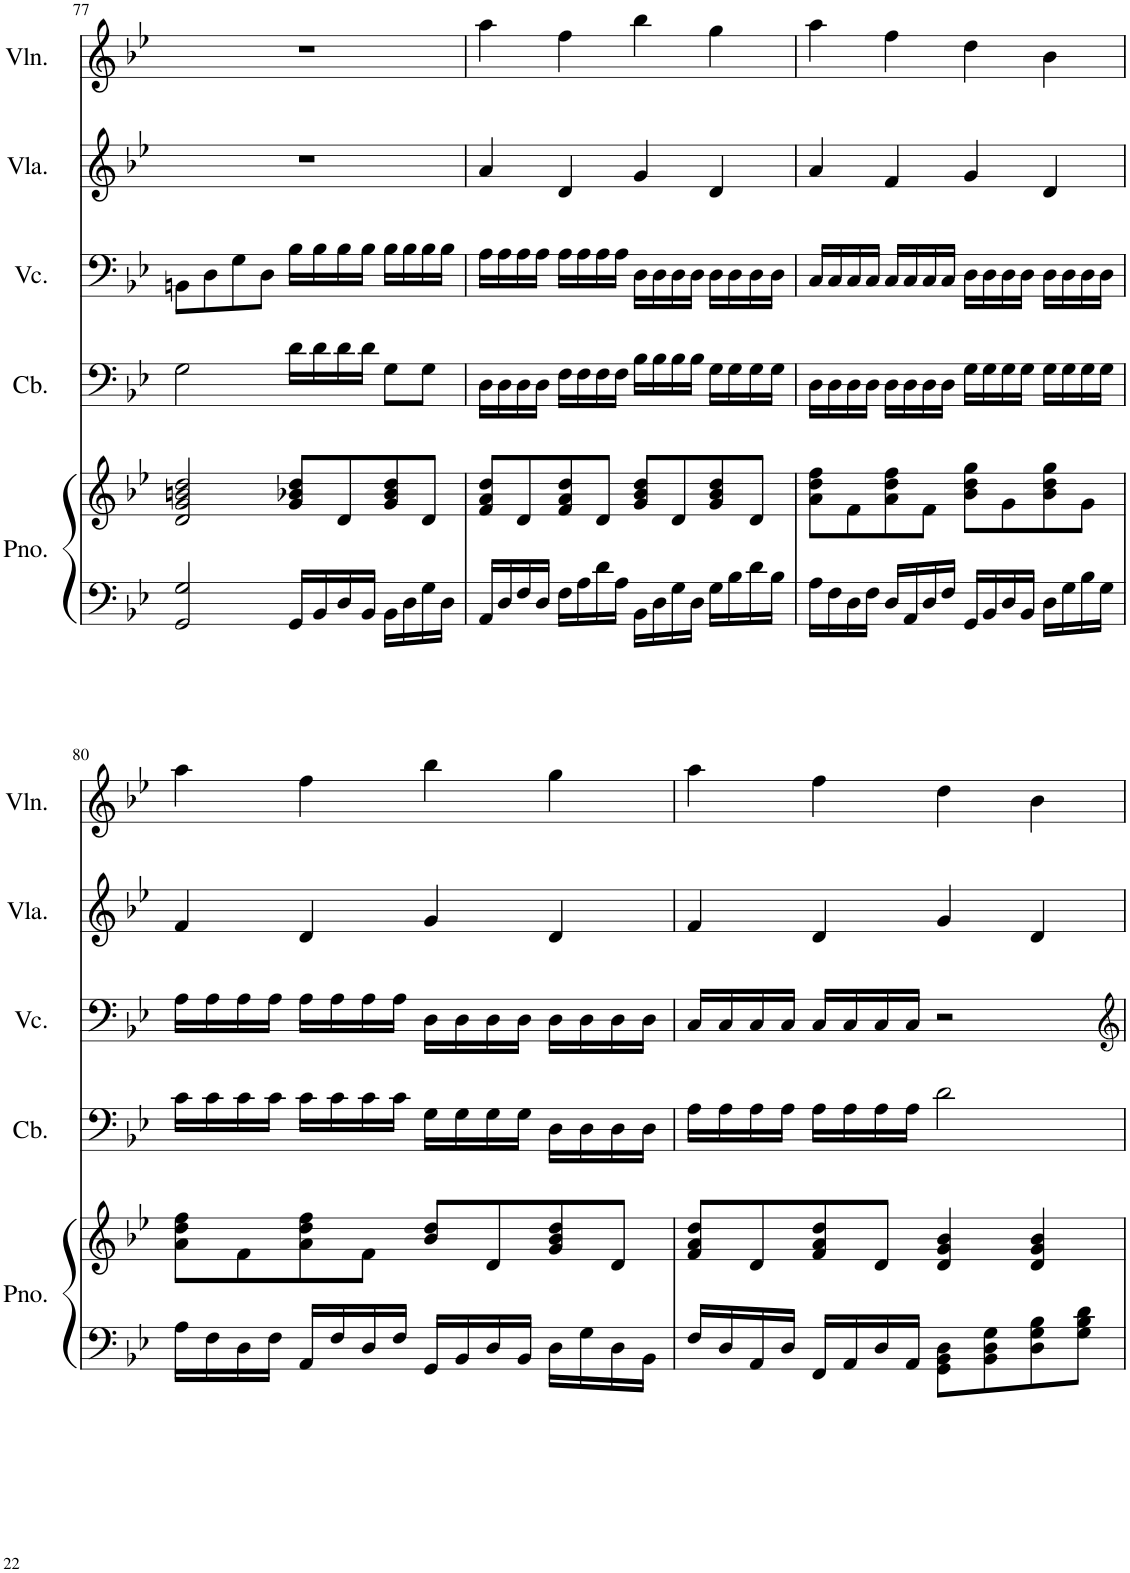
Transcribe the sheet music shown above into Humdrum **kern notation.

**kern	**kern	**kern	**kern	**kern	**kern
*part5	*part5	*part4	*part3	*part2	*part1
*staff6	*staff5	*staff4	*staff3	*staff2	*staff1
*I"Piano, Piano	*	*I"Contrabass	*I"Violoncello	*I"Viola	*I"Violin
*I'Pno.	*	*I'Cb.	*I'Vc.	*I'Vla.	*I'Vln.
!!LO:PB:g=z
*clefF4	*clefG2	*clefF4	*clefF4	*clefG2	*clefG2
*	*	*Trd7c12	*	*	*
*k[b-e-]	*k[b-e-]	*k[b-e-]	*k[b-e-]	*k[b-e-]	*k[b-e-]
*M4/4	*M4/4	*M4/4	*M4/4	*M4/4	*M4/4
=77	=77	=77	=77	=77	=77
2GG/ 2G/	2d/ 2g/ 2bn/ 2dd/	2G\	8BBn\L	1r	1r
.	.	.	8D\	.	.
.	.	.	8G\	.	.
.	.	.	8D\J	.	.
16GG/LL	8g/ 8b-X/ 8dd/L	16d\LL	16B-\LL	.	.
16BB-/	.	16d\	16B-\	.	.
16D/	8d/	16d\	16B-\	.	.
16BB-/JJ	.	16d\JJ	16B-\JJ	.	.
16BB-\LL	8g/ 8b-/ 8dd/	8G\L	16B-\LL	.	.
16D\	.	.	16B-\	.	.
16G\	8d/J	8G\J	16B-\	.	.
16D\JJ	.	.	16B-\JJ	.	.
=78	=78	=78	=78	=78	=78
16AA/LL	8f/ 8a/ 8dd/L	16D\LL	16A\LL	4a/	4aa\
16D/	.	16D\	16A\	.	.
16F/	8d/	16D\	16A\	.	.
16D/JJ	.	16D\JJ	16A\JJ	.	.
16F\LL	8f/ 8a/ 8dd/	16F\LL	16A\LL	4d/	4ff\
16A\	.	16F\	16A\	.	.
16d\	8d/J	16F\	16A\	.	.
16A\JJ	.	16F\JJ	16A\JJ	.	.
16BB-\LL	8g/ 8b-/ 8dd/L	16B-\LL	16D\LL	4g/	4bb-\
16D\	.	16B-\	16D\	.	.
16G\	8d/	16B-\	16D\	.	.
16D\JJ	.	16B-\JJ	16D\JJ	.	.
16G\LL	8g/ 8b-/ 8dd/	16G\LL	16D\LL	4d/	4gg\
16B-\	.	16G\	16D\	.	.
16d\	8d/J	16G\	16D\	.	.
16B-\JJ	.	16G\JJ	16D\JJ	.	.
=79	=79	=79	=79	=79	=79
16A\LL	8a\ 8dd\ 8ff\L	16D\LL	16C/LL	4a/	4aa\
16F\	.	16D\	16C/	.	.
16D\	8f\	16D\	16C/	.	.
16F\JJ	.	16D\JJ	16C/JJ	.	.
16D/LL	8a\ 8dd\ 8ff\	16D\LL	16C/LL	4f/	4ff\
16AA/	.	16D\	16C/	.	.
16D/	8f\J	16D\	16C/	.	.
16F/JJ	.	16D\JJ	16C/JJ	.	.
16GG/LL	8b-\ 8dd\ 8gg\L	16G\LL	16D\LL	4g/	4dd\
16BB-/	.	16G\	16D\	.	.
16D/	8g\	16G\	16D\	.	.
16BB-/JJ	.	16G\JJ	16D\JJ	.	.
16D\LL	8b-\ 8dd\ 8gg\	16G\LL	16D\LL	4d/	4b-\
16G\	.	16G\	16D\	.	.
16B-\	8g\J	16G\	16D\	.	.
16G\JJ	.	16G\JJ	16D\JJ	.	.
!!LO:LB:g=z
=80	=80	=80	=80	=80	=80
16A\LL	8a\ 8dd\ 8ff\L	16c\LL	16A\LL	4f/	4aa\
16F\	.	16c\	16A\	.	.
16D\	8f\	16c\	16A\	.	.
16F\JJ	.	16c\JJ	16A\JJ	.	.
16AA/LL	8a\ 8dd\ 8ff\	16c\LL	16A\LL	4d/	4ff\
16F/	.	16c\	16A\	.	.
16D/	8f\J	16c\	16A\	.	.
16F/JJ	.	16c\JJ	16A\JJ	.	.
16GG/LL	8b-/ 8dd/L	16G\LL	16D\LL	4g/	4bb-\
16BB-/	.	16G\	16D\	.	.
16D/	8d/	16G\	16D\	.	.
16BB-/JJ	.	16G\JJ	16D\JJ	.	.
16D\LL	8g/ 8b-/ 8dd/	16D\LL	16D\LL	4d/	4gg\
16G\	.	16D\	16D\	.	.
16D\	8d/J	16D\	16D\	.	.
16BB-\JJ	.	16D\JJ	16D\JJ	.	.
=81	=81	=81	=81	=81	=81
16F/LL	8f/ 8a/ 8dd/L	16A\LL	16C/LL	4f/	4aa\
16D/	.	16A\	16C/	.	.
16AA/	8d/	16A\	16C/	.	.
16D/JJ	.	16A\JJ	16C/JJ	.	.
16FF/LL	8f/ 8a/ 8dd/	16A\LL	16C/LL	4d/	4ff\
16AA/	.	16A\	16C/	.	.
16D/	8d/J	16A\	16C/	.	.
16AA/JJ	.	16A\JJ	16C/JJ	.	.
8GG\ 8BB-\ 8D\L	4d/ 4g/ 4b-/	2d\	2r	4g/	4dd\
8BB-\ 8D\ 8G\	.	.	.	.	.
8D\ 8G\ 8B-\	4d/ 4g/ 4b-/	.	.	4d/	4b-\
8G\ 8B-\ 8d\J	.	.	.	.	.
=	=	=	=	=	=
*-	*-	*-	*-	*-	*-
